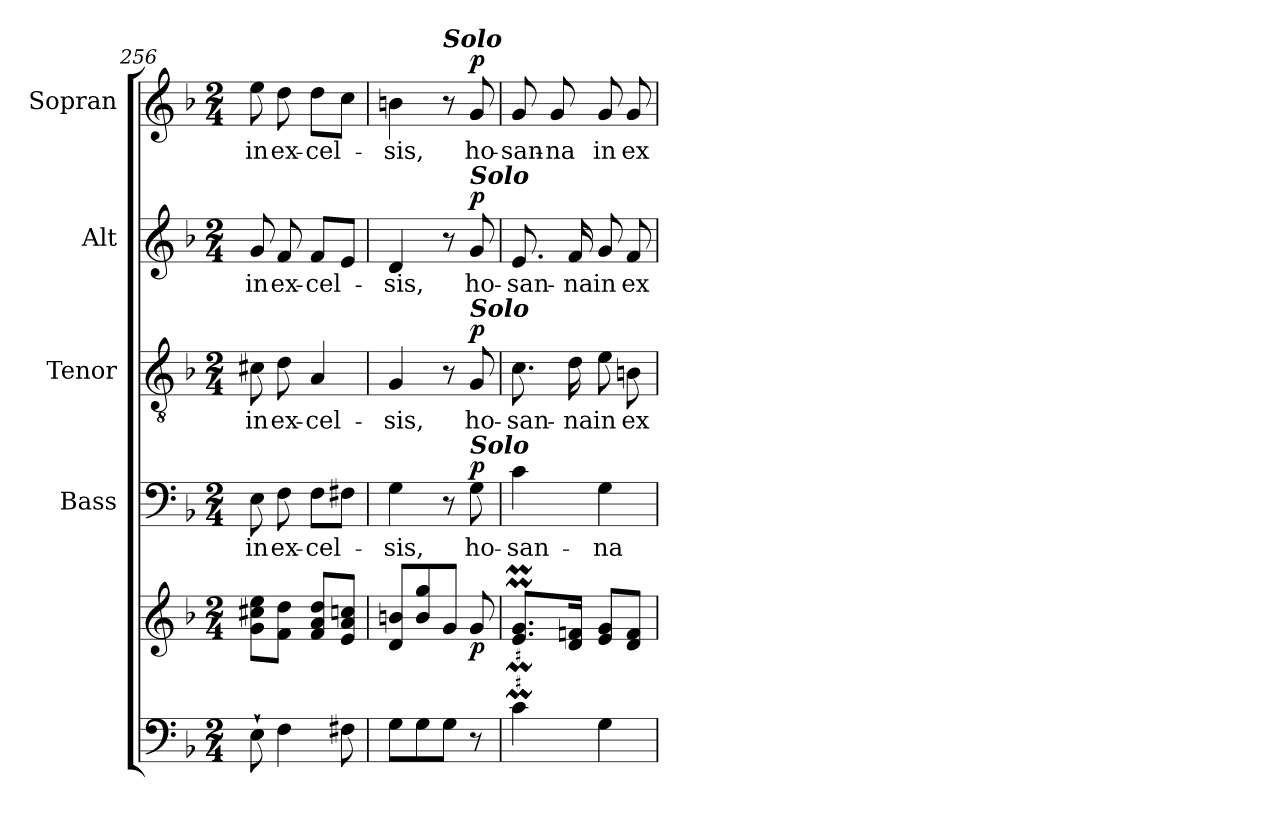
**kern	**kern	**dynam	**kern	**text	**dynam	**kern	**text	**dynam	**kern	**text	**dynam	**kern	**text	**dynam
*part5	*part5	*part5	*part4	*part4	*part4	*part3	*part3	*part3	*part2	*part2	*part2	*part1	*part1	*part1
*staff6	*staff5	*staff5/6	*staff4	*staff4	*staff4	*staff3	*staff3	*staff3	*staff2	*staff2	*staff2	*staff1	*staff1	*staff1
*	*	*	*I"Bass	*	*	*I"Tenor	*	*	*I"Alt	*	*	*I"Sopran	*	*
*	*	*	*I'B.	*	*	*I'T.	*	*	*I'A.	*	*	*I'S.	*	*
*clefF4	*clefG2	*	*clefF4	*	*	*clefGv2	*	*	*clefG2	*	*	*clefG2	*	*
*k[b-]	*k[b-]	*	*k[b-]	*	*	*k[b-]	*	*	*k[b-]	*	*	*k[b-]	*	*
*F:	*F:	*	*F:	*	*	*F:	*	*	*F:	*	*	*F:	*	*
*M2/4	*M2/4	*	*M2/4	*	*	*M2/4	*	*	*M2/4	*	*	*M2/4	*	*
=256	=256	=256	=256	=256	=256	=256	=256	=256	=256	=256	=256	=256	=256	=256
!	!	!	!	!LO:LY:b	!	!	!LO:LY:b	!	!	!LO:LY:b	!	!	!LO:LY:b	!
8E`>\	8g\ 8cc#X\ 8ee\L	.	8E\	in	.	8c#X\	in	.	8g/	in	.	8ee\	in	.
!	!	!	!	!LO:LY:b	!	!	!LO:LY:b	!	!	!LO:LY:b	!	!	!LO:LY:b	!
4F\	8f\ 8dd\J	.	8F\	ex-	.	8d\	ex-	.	8f/	ex-	.	8dd\	ex-	.
!	!	!	!	!LO:LY:b	!	!	!LO:LY:b	!	!	!LO:LY:b	!	!	!LO:LY:b	!
.	8f/ 8a/ 8dd/L	.	8F\L	-cel-	.	4A/	-cel-	.	8f/L	-cel-	.	8dd\L	-cel-	.
8F#X\	8e/ 8a/ 8ccn/J	.	8F#X\J	.	.	.	.	.	8e/J	.	.	8cc\J	.	.
=257	=257	=257	=257	=257	=257	=257	=257	=257	=257	=257	=257	=257	=257	=257
!	!	!	!	!LO:LY:b	!	!	!LO:LY:b	!	!	!LO:LY:b	!	!	!LO:LY:b	!
8G\L	8d/ 8bn/L	.	4G\	-sis,	.	4G/	-sis,	.	4d/	-sis,	.	4bn\	-sis,	.
8G\	8b/ 8gg/	.	.	.	.	.	.	.	.	.	.	.	.	.
!	!	!	!	!	!	!	!	!	!	!	!	!LO:TX:a:Bi:t=Solo	!	!
8G\J	8g/J	.	8r	.	.	8r	.	.	8r	.	.	8r	.	.
!	!	!	!	!	!	!	!	!	!LO:TX:a:Bi:t=Solo	!	!	!	!	!
!	!	!	!	!	!	!LO:TX:a:Bi:t=Solo	!	!	!	!	!	!	!	!
!	!	!	!LO:TX:a:Bi:t=Solo	!	!	!	!	!	!	!	!	!	!	!
!	!	!LO:DY:b	!	!LO:LY:b	!LO:DY:a	!	!LO:LY:b	!LO:DY:a	!	!LO:LY:b	!LO:DY:a	!	!LO:LY:b	!LO:DY:a
8r	8g/	p	8G\	ho-	p	8G/	ho-	p	8g/	ho-	p	8g/	ho-	p
=258	=258	=258	=258	=258	=258	=258	=258	=258	=258	=258	=258	=258	=258	=258
!	!	!	!	!LO:LY:b	!	!	!LO:LY:b	!	!	!LO:LY:b	!	!	!LO:LY:b	!
4c\	8.e/M 8.g/ML	.	4c\	-san-	.	8.c\	-san-	.	8.e/	-san-	.	8g/	-san-	.
!	!	!	!	!	!	!	!	!	!	!	!	!	!LO:LY:b	!
.	.	.	.	.	.	.	.	.	.	.	.	8g/	-na	.
!	!	!	!	!	!	!	!LO:LY:b	!	!	!LO:LY:b	!	!	!	!
.	16d/ 16f/Jk	.	.	.	.	16d\	-na	.	16f/	-na	.	.	.	.
!	!	!	!	!LO:LY:b	!	!	!LO:LY:b	!	!	!LO:LY:b	!	!	!LO:LY:b	!
4G\	8e/ 8g/L	.	4G\	-na	.	8e\	in	.	8g/	in	.	8g/	in	.
!	!	!	!	!	!	!	!LO:LY:b	!	!	!LO:LY:b	!	!	!LO:LY:b	!
.	8d/ 8f/J	.	.	.	.	8Bn\	ex-	.	8f/	ex-	.	8g/	ex-	.
=	=	=	=	=	=	=	=	=	=	=	=	=	=	=
*-	*-	*-	*-	*-	*-	*-	*-	*-	*-	*-	*-	*-	*-	*-
